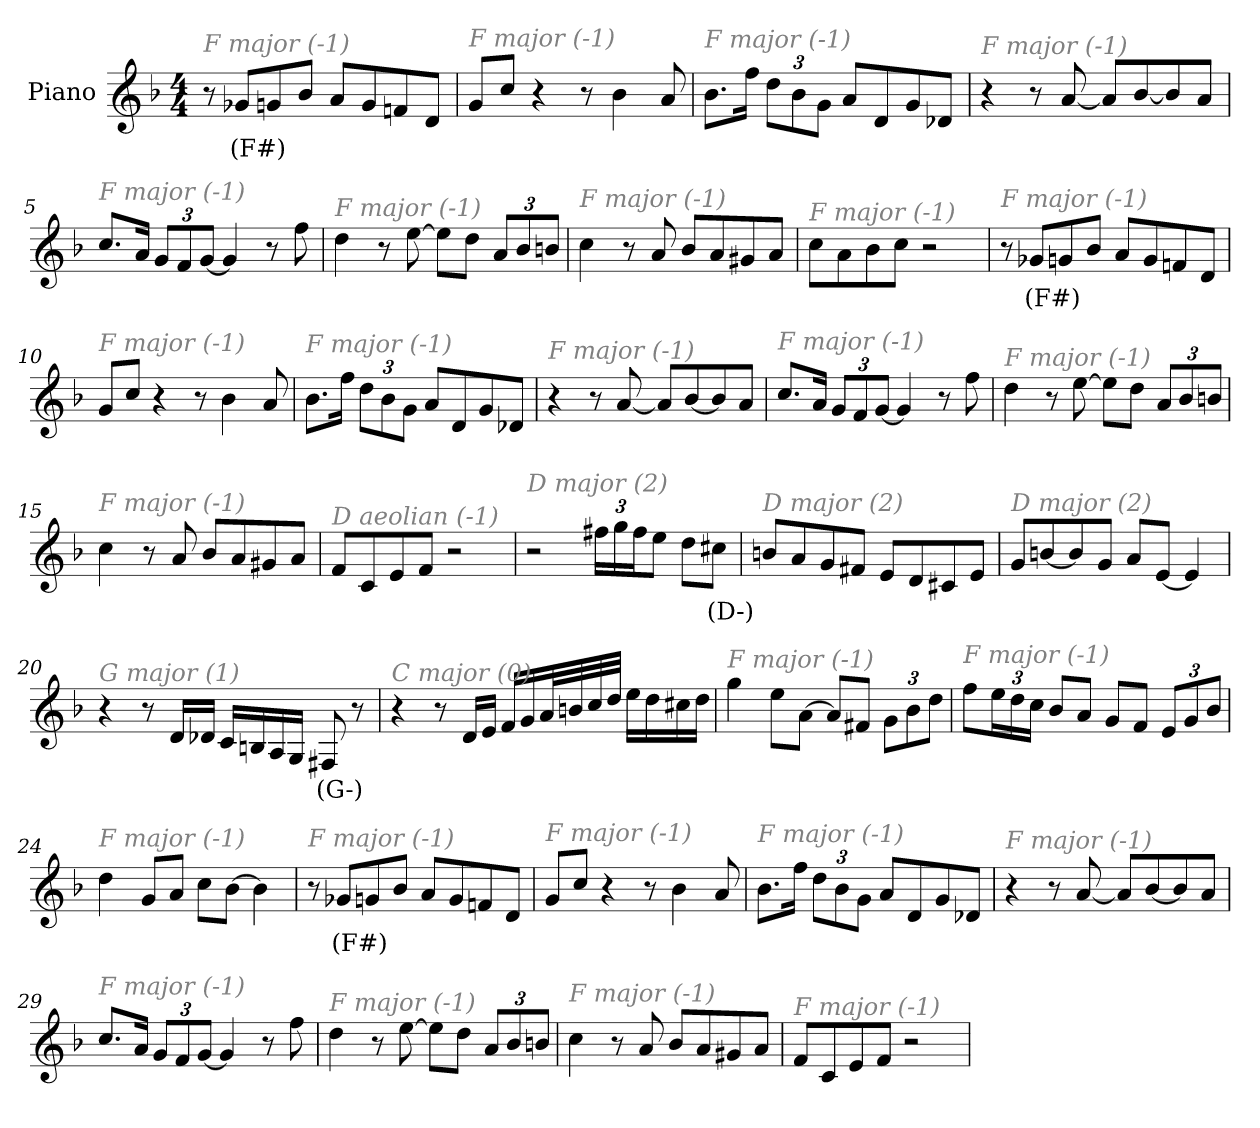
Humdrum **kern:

**kern	**text
*part1	*part1
*staff1	*staff1
*I"Piano	*
*I'Pno	*
*clefG2	*
*k[b-]	*
*F:	*
*M4/4	*
*MM200	*
=1	=1
!LO:TX:i:color=#808080:t=F major (-1)	!
8r	.
8g-Xi/L	(F#)
8g/	.
8b-/J	.
8a/L	.
8g/	.
8fn/	.
8d/J	.
=2	=2
!LO:TX:i:color=#808080:t=F major (-1)	!
8g/L	.
8cc/J	.
4r	.
8r	.
4b-\	.
8a/	.
=3	=3
!LO:TX:i:color=#808080:t=F major (-1)	!
8.b-\L	.
16ff\Jk	.
*Xbrackettup	*
12dd\L	.
12b-\	.
12g\J	.
8a/L	.
8d/	.
8g/	.
8d-X/J	.
=4	=4
!LO:TX:i:color=#808080:t=F major (-1)	!
4r	.
8r	.
[8a/	.
8a/L]	.
[8b-/	.
8b-/]	.
8a/J	.
!!LO:LB:g=z
=5	=5
!LO:TX:i:color=#808080:t=F major (-1)	!
8.cc/L	.
16a/Jk	.
12g/L	.
12f/	.
[12g/J	.
4g/]	.
8r	.
8ff\	.
=6	=6
!LO:TX:i:color=#808080:t=F major (-1)	!
4dd\	.
8r	.
[8ee\	.
8ee\L]	.
8dd\J	.
12a/L	.
12b-/	.
12bn/J	.
=7	=7
!LO:TX:i:color=#808080:t=F major (-1)	!
4cc\	.
8r	.
8a/	.
8b-/L	.
8a/	.
8g#X/	.
8a/J	.
=8	=8
!LO:TX:i:color=#808080:t=F major (-1)	!
8cc\L	.
8a\	.
8b-\	.
8cc\J	.
2r	.
!!LO:LB:g=z
=9	=9
!LO:TX:i:color=#808080:t=F major (-1)	!
8r	.
8g-Xi/L	(F#)
8g/	.
8b-/J	.
8a/L	.
8g/	.
8fn/	.
8d/J	.
=10	=10
!LO:TX:i:color=#808080:t=F major (-1)	!
8g/L	.
8cc/J	.
4r	.
8r	.
4b-\	.
8a/	.
=11	=11
!LO:TX:i:color=#808080:t=F major (-1)	!
8.b-\L	.
16ff\Jk	.
12dd\L	.
12b-\	.
12g\J	.
8a/L	.
8d/	.
8g/	.
8d-X/J	.
=12	=12
!LO:TX:i:color=#808080:t=F major (-1)	!
4r	.
8r	.
[8a/	.
8a/L]	.
[8b-/	.
8b-/]	.
8a/J	.
!!LO:LB:g=z
=13	=13
!LO:TX:i:color=#808080:t=F major (-1)	!
8.cc/L	.
16a/Jk	.
12g/L	.
12f/	.
[12g/J	.
4g/]	.
8r	.
8ff\	.
=14	=14
!LO:TX:i:color=#808080:t=F major (-1)	!
4dd\	.
8r	.
[8ee\	.
8ee\L]	.
8dd\J	.
12a/L	.
12b-/	.
12bn/J	.
=15	=15
!LO:TX:i:color=#808080:t=F major (-1)	!
4cc\	.
8r	.
8a/	.
8b-/L	.
8a/	.
8g#X/	.
8a/J	.
=16	=16
!LO:TX:i:color=#808080:t=D aeolian (-1)	!
8f/L	.
8c/	.
8e/	.
8f/J	.
2r	.
!!LO:LB:g=z
=17	=17
!LO:TX:i:color=#808080:t=D major (2)	!
2r	.
24ff#X\LL	.
24gg\	.
24ff#\J	.
8ee\J	.
8dd\L	.
8cc#Xi\J	(D-)
=18	=18
!LO:TX:i:color=#808080:t=D major (2)	!
8bn/L	.
8a/	.
8g/	.
8f#X/J	.
8e/L	.
8d/	.
8c#X/	.
8e/J	.
=19	=19
!LO:TX:i:color=#808080:t=D major (2)	!
8g/L	.
[8bn/	.
8b/]	.
8g/J	.
8a/L	.
[8e/J	.
4e/]	.
=20	=20
!LO:TX:i:color=#808080:t=G major (1)	!
4r	.
8r	.
16d/LL	.
16d-X/JJ	.
16c/LL	.
16Bn/	.
16A/	.
16G/JJ	.
8F#Xi/	(G-)
8r	.
!!LO:LB:g=z
=21	=21
!LO:TX:i:color=#808080:t=C major (0)	!
4r	.
8r	.
16d/LL	.
16e/JJ	.
16f/LL	.
16g/	.
32a/L	.
32bn/	.
32cc/	.
32dd/JJJ	.
16ee\LL	.
16dd\	.
16cc#X\	.
16dd\JJ	.
=22	=22
!LO:TX:i:color=#808080:t=F major (-1)	!
4gg\	.
8ee\L	.
[8a\J	.
8a/L]	.
8f#X/J	.
12g\L	.
12b-\	.
12dd\J	.
=23	=23
!LO:TX:i:color=#808080:t=F major (-1)	!
8ff\L	.
24ee\L	.
24dd\	.
24cc\JJ	.
8b-/L	.
8a/J	.
8g/L	.
8f/J	.
12e/L	.
12g/	.
12b-/J	.
!!LO:LB:g=z
=24	=24
!LO:TX:i:color=#808080:t=F major (-1)	!
4dd\	.
8g/L	.
8a/J	.
8cc\L	.
[8b-\J	.
4b-\]	.
=25	=25
!LO:TX:i:color=#808080:t=F major (-1)	!
8r	.
8g-Xi/L	(F#)
8g/	.
8b-/J	.
8a/L	.
8g/	.
8fn/	.
8d/J	.
=26	=26
!LO:TX:i:color=#808080:t=F major (-1)	!
8g/L	.
8cc/J	.
4r	.
8r	.
4b-\	.
8a/	.
=27	=27
!LO:TX:i:color=#808080:t=F major (-1)	!
8.b-\L	.
16ff\Jk	.
12dd\L	.
12b-\	.
12g\J	.
8a/L	.
8d/	.
8g/	.
8d-X/J	.
!!LO:LB:g=z
=28	=28
!LO:TX:i:color=#808080:t=F major (-1)	!
4r	.
8r	.
[8a/	.
8a/L]	.
[8b-/	.
8b-/]	.
8a/J	.
=29	=29
!LO:TX:i:color=#808080:t=F major (-1)	!
8.cc/L	.
16a/Jk	.
12g/L	.
12f/	.
[12g/J	.
4g/]	.
8r	.
8ff\	.
=30	=30
!LO:TX:i:color=#808080:t=F major (-1)	!
4dd\	.
8r	.
[8ee\	.
8ee\L]	.
8dd\J	.
12a/L	.
12b-/	.
12bn/J	.
=31	=31
!LO:TX:i:color=#808080:t=F major (-1)	!
4cc\	.
8r	.
8a/	.
8b-/L	.
8a/	.
8g#X/	.
8a/J	.
!!LO:LB:g=z
=32	=32
!LO:TX:i:color=#808080:t=F major (-1)	!
8f/L	.
8c/	.
8e/	.
8f/J	.
2r	.
=	=
*-	*-
